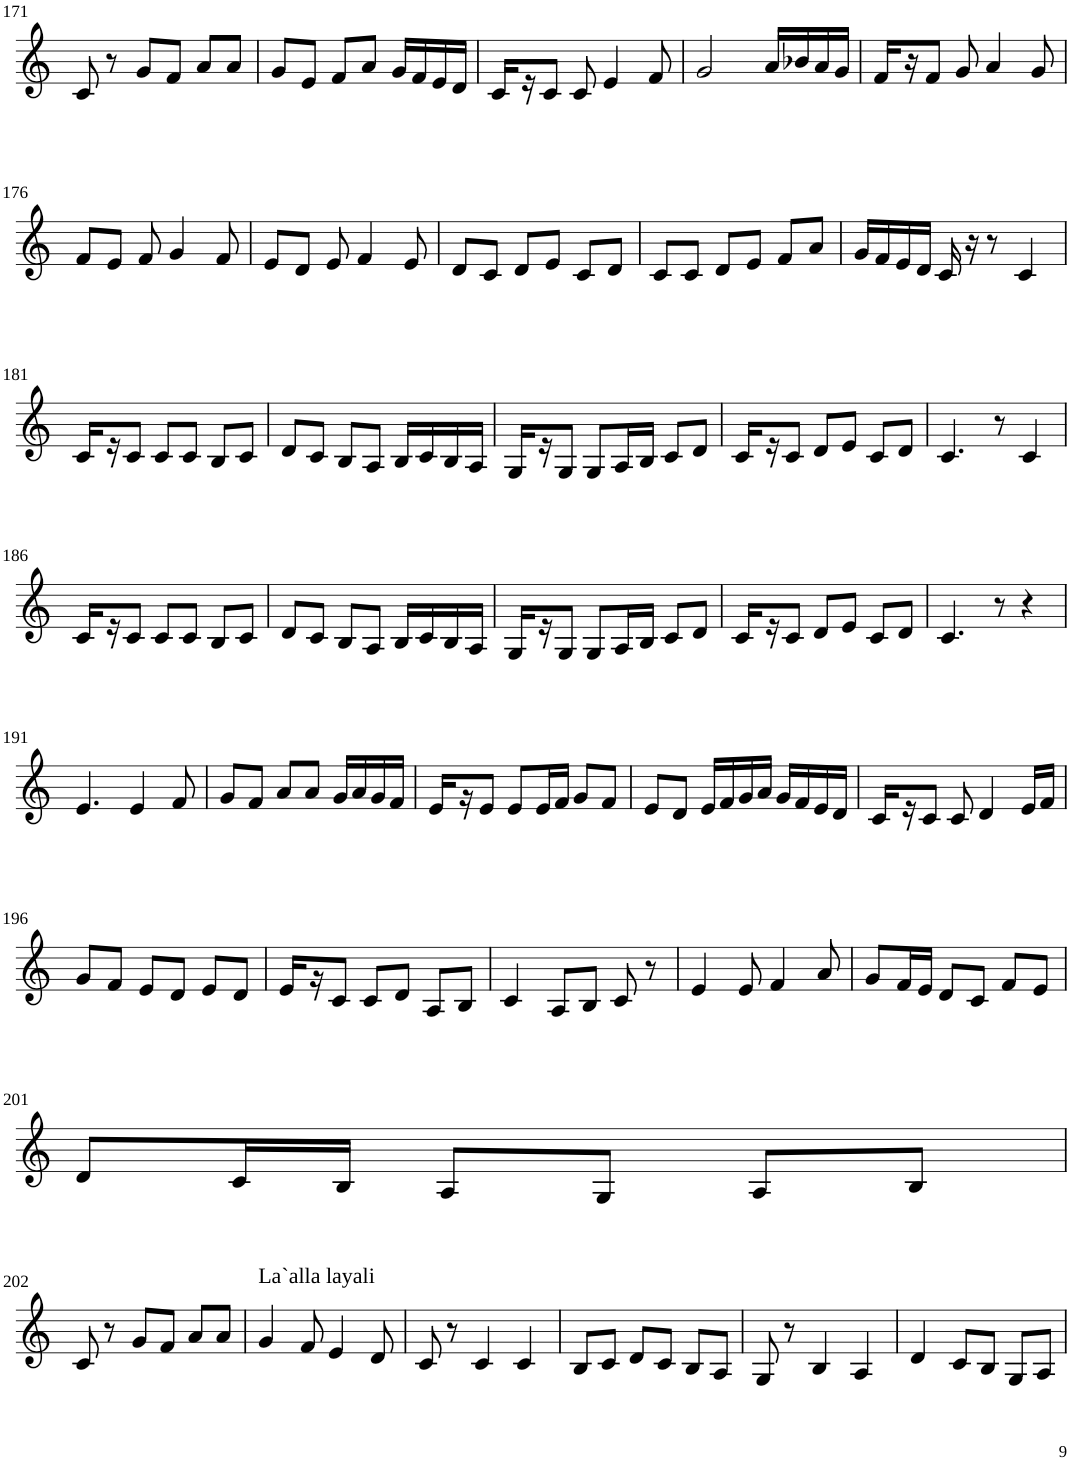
**kern
*part1
*staff1
*I"Violin
!!LO:PB:g=z
*clefG2
*k[]
*M3/4
=171
8c/
8r
8g/L
8f/J
8a/L
8a/J
=172
8g/L
8e/J
8f/L
8a/J
16g/LL
16f/
16e/
16d/JJ
=173
16c/LL
16r
8c/J
8c/
4e/
8f/
=174
2g/
16a/LL
16b-X/
16a/
16g/JJ
=175
16f/LL
16r
8f/J
8g/
4a/
8g/
!!LO:LB:g=z
=176
8f/L
8e/J
8f/
4g/
8f/
=177
8e/L
8d/J
8e/
4f/
8e/
=178
8d/L
8c/J
8d/L
8e/J
8c/L
8d/J
=179
8c/L
8c/J
8d/L
8e/J
8f/L
8a/J
=180
16g/LL
16f/
16e/
16d/JJ
16c/
16r
8r
4c/
!!LO:LB:g=z
=181
16c/LL
16r
8c/J
8c/L
8c/J
8B/L
8c/J
=182
8d/L
8c/J
8B/L
8A/J
16B/LL
16c/
16B/
16A/JJ
=183
16G/LL
16r
8G/J
8G/L
16A/L
16B/JJ
8c/L
8d/J
=184
16c/LL
16r
8c/J
8d/L
8e/J
8c/L
8d/J
=185
4.c/
8r
4c/
!!LO:LB:g=z
=186
16c/LL
16r
8c/J
8c/L
8c/J
8B/L
8c/J
=187
8d/L
8c/J
8B/L
8A/J
16B/LL
16c/
16B/
16A/JJ
=188
16G/LL
16r
8G/J
8G/L
16A/L
16B/JJ
8c/L
8d/J
=189
16c/LL
16r
8c/J
8d/L
8e/J
8c/L
8d/J
=190
4.c/
8r
4r
!!LO:LB:g=z
=191
4.e/
4e/
8f/
=192
8g/L
8f/J
8a/L
8a/J
16g/LL
16a/
16g/
16f/JJ
=193
16e/LL
16r
8e/J
8e/L
16e/L
16f/JJ
8g/L
8f/J
=194
8e/L
8d/J
16e/LL
16f/
16g/
16a/JJ
16g/LL
16f/
16e/
16d/JJ
=195
16c/LL
16r
8c/J
8c/
4d/
16e/LL
16f/JJ
!!LO:LB:g=z
=196
8g/L
8f/J
8e/L
8d/J
8e/L
8d/J
=197
16e/LL
16r
8c/J
8c/L
8d/J
8A/L
8B/J
=198
4c/
8A/L
8B/J
8c/
8r
=199
4e/
8e/
4f/
8a/
=200
8g/L
16f/L
16e/JJ
8d/L
8c/J
8f/L
8e/J
!!LO:LB:g=z
=201
8d/L
16c/L
16B/JJ
8A/L
8G/J
8A/L
8B/J
!!LO:LB:g=z
=202
8c/
8r
8g/L
8f/J
8a/L
8a/J
=203
!LO:TX:a:t=La`alla layali
4g/
8f/
4e/
8d/
=204
8c/
8r
4c/
4c/
=205
8B/L
8c/J
8d/L
8c/J
8B/L
8A/J
=206
8G/
8r
4B/
4A/
=207
4d/
8c/L
8B/J
8G/L
8A/J
=
*-
